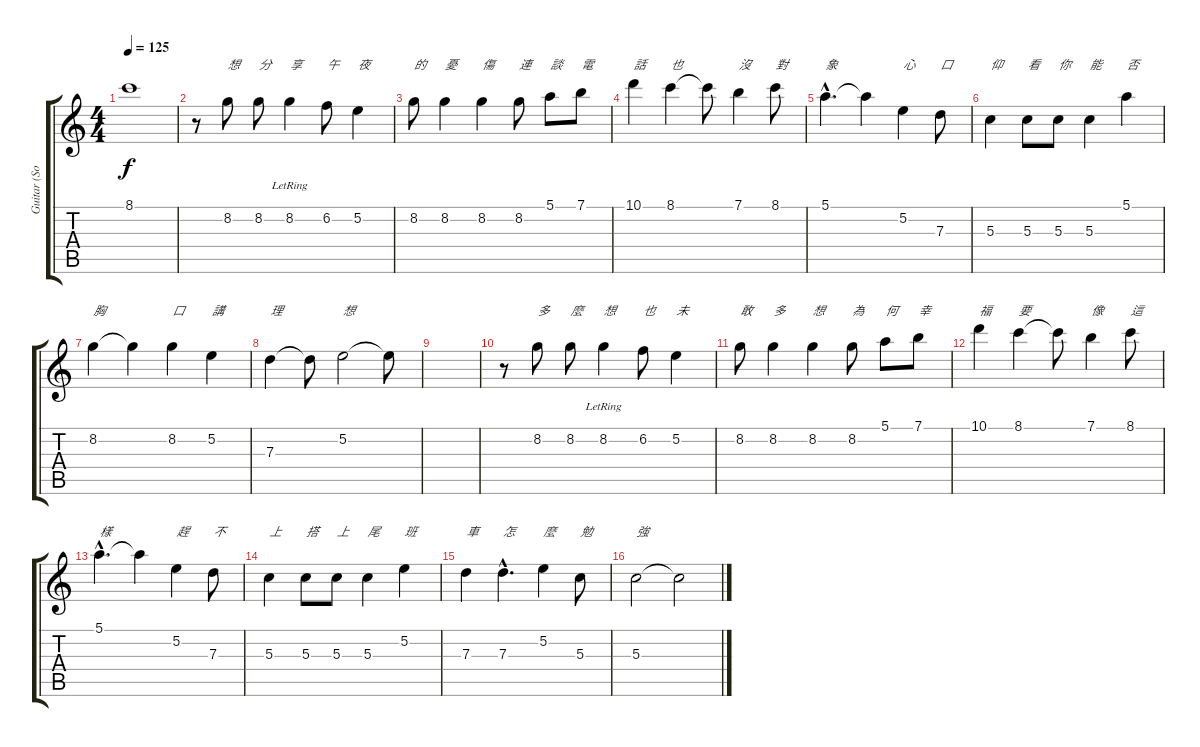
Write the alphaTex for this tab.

\track ("Guitar (Solo)" "Guitar (So") {instrument electricguitarjazz}
\staff {score tabs}
\tuning (E4 B3 G3 D3 A2 E2) {hide}
\ts (4 4)
\tempo 125
\clef g2
\ks c
8.1{t}.1{dy f} |
r.8 8.2.8{txt "想"} 8.2.8{txt "分"} 8.2{lr}.4{txt "享"} 6.2.8{txt "午"} 5.2.4{txt "夜"} |
8.2.8{txt "的"} 8.2.4{txt "憂"} 8.2.4{txt "傷"} 8.2.8{txt "連"} 5.1.8{txt "談"} 7.1.8{txt "電"} |
10.1.4{txt "話"} 8.1.4{txt "也"} 8.1{t}.8 7.1.4{txt "沒"} 8.1.8{txt "對"} |
5.1{hac}.4{d txt "象"} 5.1{t}.4 5.2.4{txt "心"} 7.3.8{txt "口"} |
5.3.4{txt "仰"} 5.3.8{txt "看"} 5.3.8{txt "你"} 5.3.4{txt "能"} 5.1.4{txt "否"} |
8.2.4{txt "胸"} 8.2{t}.4 8.2.4{txt "口"} 5.2.4{txt "講"} |
7.3.4{txt "理"} 7.3{t}.8 5.2.2{txt "想"} 5.2{t}.8 |
|
r.8 8.2.8{txt "多"} 8.2.8{txt "麼"} 8.2{lr}.4{txt "想"} 6.2.8{txt "也"} 5.2.4{txt "未"} |
8.2.8{txt "敢"} 8.2.4{txt "多"} 8.2.4{txt "想"} 8.2.8{txt "為"} 5.1.8{txt "何"} 7.1.8{txt "幸"} |
10.1.4{txt "福"} 8.1.4{txt "要"} 8.1{t}.8 7.1.4{txt "像"} 8.1.8{txt "這"} |
5.1{hac}.4{d txt "樣"} 5.1{t}.4 5.2.4{txt "趕"} 7.3.8{txt "不"} |
5.3.4{txt "上"} 5.3.8{txt "搭"} 5.3.8{txt "上"} 5.3.4{txt "尾"} 5.2.4{txt "班"} |
7.3.4{txt "車"} 7.3{hac}.4{d txt "怎"} 5.2.4{txt "麼"} 5.3.8{txt "勉"} |
5.3.2{txt "強"} 5.3{t}.2
